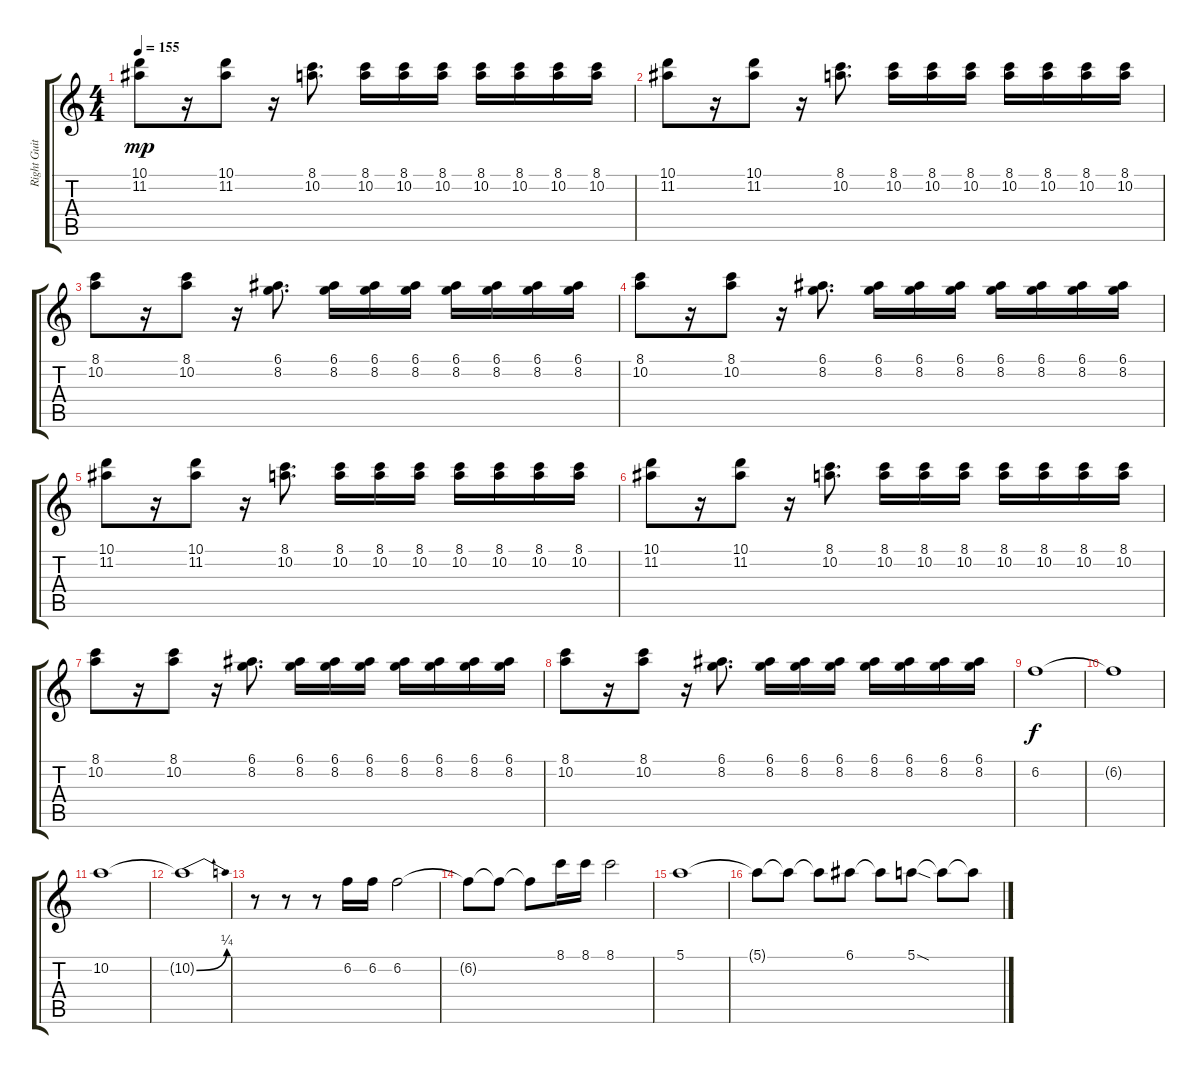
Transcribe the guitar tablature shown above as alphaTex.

\track ("Right Guitar " "Right Guit") {instrument electricguitarjazz}
\staff {score tabs}
\tuning (E4 B3 G3 D3 A2 D2) {hide}
\ts (4 4)
\tempo 155
\clef g2
\ks c
(10.1 11.2).8{dy mp} r.16 (10.1 11.2).8 r.16 (8.1 10.2).8{d} (8.1 10.2).16 (8.1 10.2).16 (8.1 10.2).16 (8.1 10.2).16 (8.1 10.2).16 (8.1 10.2).16 (8.1 10.2).16 |
(10.1 11.2).8 r.16 (10.1 11.2).8 r.16 (8.1 10.2).8{d} (8.1 10.2).16 (8.1 10.2).16 (8.1 10.2).16 (8.1 10.2).16 (8.1 10.2).16 (8.1 10.2).16 (8.1 10.2).16 |
(8.1 10.2).8 r.16 (8.1 10.2).8 r.16 (6.1 8.2).8{d} (6.1 8.2).16 (6.1 8.2).16 (6.1 8.2).16 (6.1 8.2).16 (6.1 8.2).16 (6.1 8.2).16 (6.1 8.2).16 |
(8.1 10.2).8 r.16 (8.1 10.2).8 r.16 (6.1 8.2).8{d} (6.1 8.2).16 (6.1 8.2).16 (6.1 8.2).16 (6.1 8.2).16 (6.1 8.2).16 (6.1 8.2).16 (6.1 8.2).16 |
(10.1 11.2).8 r.16 (10.1 11.2).8 r.16 (8.1 10.2).8{d} (8.1 10.2).16 (8.1 10.2).16 (8.1 10.2).16 (8.1 10.2).16 (8.1 10.2).16 (8.1 10.2).16 (8.1 10.2).16 |
(10.1 11.2).8 r.16 (10.1 11.2).8 r.16 (8.1 10.2).8{d} (8.1 10.2).16 (8.1 10.2).16 (8.1 10.2).16 (8.1 10.2).16 (8.1 10.2).16 (8.1 10.2).16 (8.1 10.2).16 |
(8.1 10.2).8 r.16 (8.1 10.2).8 r.16 (6.1 8.2).8{d} (6.1 8.2).16 (6.1 8.2).16 (6.1 8.2).16 (6.1 8.2).16 (6.1 8.2).16 (6.1 8.2).16 (6.1 8.2).16 |
(8.1 10.2).8 r.16 (8.1 10.2).8 r.16 (6.1 8.2).8{d} (6.1 8.2).16 (6.1 8.2).16 (6.1 8.2).16 (6.1 8.2).16 (6.1 8.2).16 (6.1 8.2).16 (6.1 8.2).16 |
6.2.1{dy f} |
6.2{t}.1 |
10.2.1 |
10.2{be (bend 0 0 60 1) t}.1 |
r.8 r.8 r.8 6.2.16 6.2.16 6.2.2 |
6.2{t}.8 6.2{t}.8 6.2{t}.8 8.1.16 8.1.16 8.1.2 |
5.1.1 |
5.1{t}.8 5.1{t}.8 5.1{t}.8 6.1.8 6.1{t}.8 5.1{sod}.8 5.1{t}.8 5.1{t}.8
